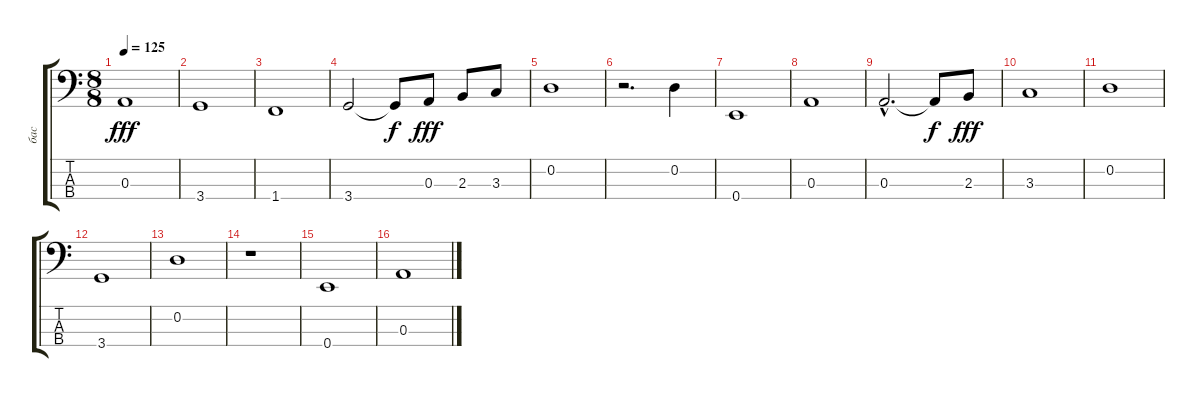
\track ("бас" "бас") {instrument fretlessbass}
\staff {score tabs}
\tuning (G2 D2 A1 E1) {hide}
\ts (8 8)
\tempo 125
\clef f4
\ks c
0.3.1{dy fff} |
3.4.1 |
1.4.1 |
3.4.2 3.4{t}.8{dy f} 0.3.8{dy fff} 2.3.8 3.3.8 |
0.2.1 |
r.2{d} 0.2.4 |
0.4.1 |
0.3.1 |
0.3{hac}.2{d} 0.3{t}.8{dy f} 2.3.8{dy fff} |
3.3.1 |
0.2.1 |
3.4.1 |
0.2.1 |
r.1 |
0.4.1 |
0.3.1
